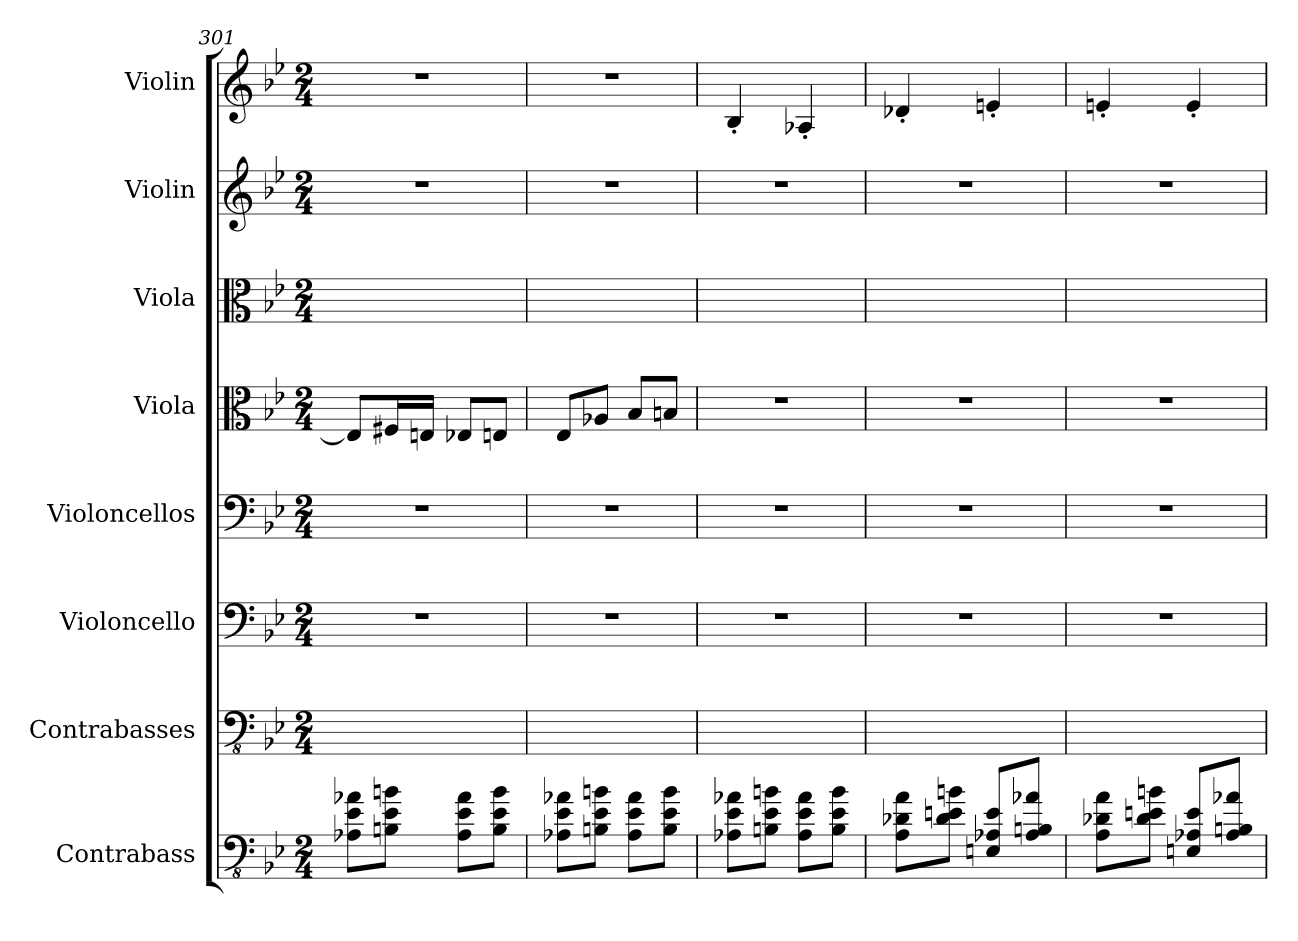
**kern	**kern	**kern	**kern	**kern	**kern	**kern	**kern
*part8	*part7	*part6	*part5	*part4	*part3	*part2	*part1
*staff8	*staff7	*staff6	*staff5	*staff4	*staff3	*staff2	*staff1
*I"Contrabass	*I"Contrabasses	*I"Violoncello	*I"Violoncellos	*I"Viola	*I"Viola	*I"Violin	*I"Violin
*I'Cb.	*I'Cbs.	*I'Vc.	*I'Vcs.	*I'Vla.	*I'Vla.	*I'Vln.	*I'Vln.
!!LO:PB:g=z
*clefFv4	*clefFv4	*clefF4	*clefF4	*clefC3	*clefC3	*clefG2	*clefG2
*ITrd7c12	*	*	*	*	*	*	*
*k[b-e-]	*k[b-e-]	*k[b-e-]	*k[b-e-]	*k[b-e-]	*k[b-e-]	*k[b-e-]	*k[b-e-]
*M2/4	*M2/4	*M2/4	*M2/4	*M2/4	*M2/4	*M2/4	*M2/4
=301	=301	=301	=301	=301	=301	=301	=301
8AAA-X\ 8EE-\ 8AA-X\L	2ryy	2r	2r	8E-/L]	2ryy	2r	2r
8BBBn\ 8EE-\ 8BBn\J	.	.	.	16F#X/L	.	.	.
.	.	.	.	16En/JJ	.	.	.
8AAA-\ 8EE-\ 8AA-\L	.	.	.	8E-X/L	.	.	.
8BBB\ 8EE-\ 8BB\J	.	.	.	8En/J	.	.	.
=302	=302	=302	=302	=302	=302	=302	=302
8AAA-X\ 8EE-\ 8AA-X\L	2ryy	2r	2r	8E-/L	2ryy	2r	2r
8BBBn\ 8EE-\ 8BBn\J	.	.	.	8A-X/J	.	.	.
8AAA-\ 8EE-\ 8AA-\L	.	.	.	8B-/L	.	.	.
8BBB\ 8EE-\ 8BB\J	.	.	.	8Bn/J	.	.	.
=303	=303	=303	=303	=303	=303	=303	=303
8AAA-X\ 8EE-\ 8AA-X\L	2ryy	2r	2r	2r	2ryy	2r	4B-'/
8BBBn\ 8EE-\ 8BBn\J	.	.	.	.	.	.	.
8AAA-\ 8EE-\ 8AA-\L	.	.	.	.	.	.	4A-X'/
8BBB\ 8EE-\ 8BB\J	.	.	.	.	.	.	.
=304	=304	=304	=304	=304	=304	=304	=304
8AAA\ 8DD-X\ 8AA\L	2ryy	2r	2r	2r	2ryy	2r	4d-X'/
8DD-\ 8EEn\ 8BBn\J	.	.	.	.	.	.	.
8EEEn/ 8AAA-X/ 8EE/L	.	.	.	.	.	.	4en'/
8AAA-/ 8BBBn/ 8AA-X/J	.	.	.	.	.	.	.
=305	=305	=305	=305	=305	=305	=305	=305
8AAA\ 8DD-X\ 8AA\L	2ryy	2r	2r	2r	2ryy	2r	4en'/
8DD-\ 8EEn\ 8BBn\J	.	.	.	.	.	.	.
8EEEn/ 8AAA-X/ 8EE/L	.	.	.	.	.	.	4e'/
8AAA-/ 8BBBn/ 8AA-X/J	.	.	.	.	.	.	.
=	=	=	=	=	=	=	=
*-	*-	*-	*-	*-	*-	*-	*-
